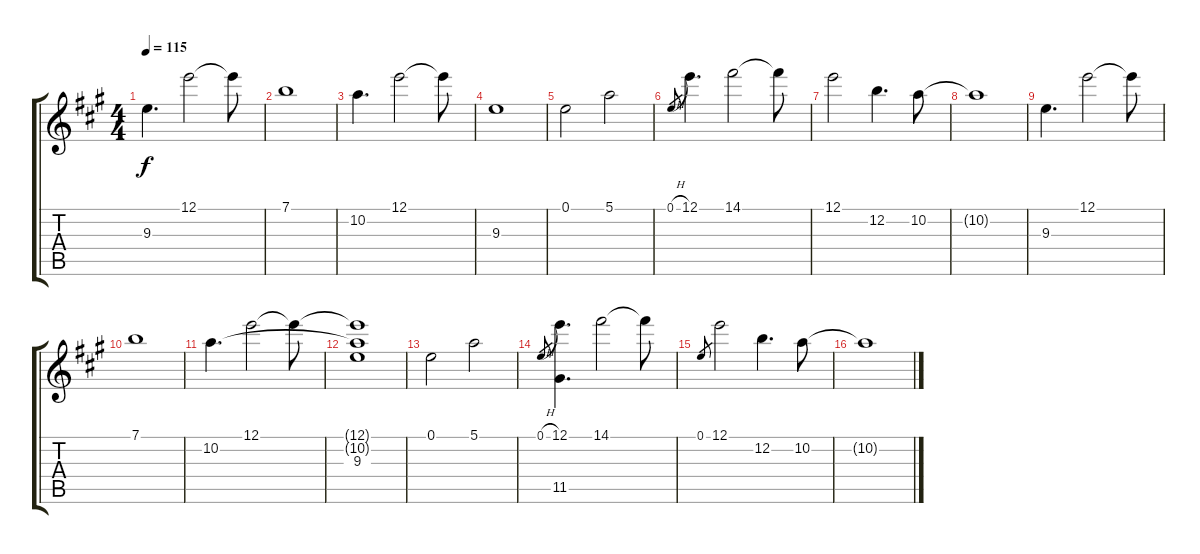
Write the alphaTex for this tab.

\track "" {instrument acousticguitarnylon}
\staff {score tabs}
\tuning (E4 B3 G3 D3 A2 E2) {hide}
\ts (4 4)
\tempo 115
\clef g2
\ks a
9.3.4{d dy f} 12.1.2 12.1{t}.8 |
7.1.1 |
10.2.4{d} 12.1.2 12.1{t}.8 |
9.3.1 |
0.1.2 5.1.2 |
0.1{h}.8{gr} 12.1.4{d} 14.1.2 14.1{t}.8 |
12.1.2 12.2.4{d} 10.2.8 |
10.2{t}.1 |
9.3.4{d} 12.1.2 12.1{t}.8 |
7.1.1 |
10.2.4{d} 12.1.2 12.1{t}.8 |
(12.1{t} 10.2{t} 9.3).1 |
0.1.2 5.1.2 |
0.1{h}.8{gr} (12.1 11.5).4{d} 14.1.2 14.1{t}.8 |
0.1.8{gr} 12.1.2 12.2.4{d} 10.2.8 |
10.2{t}.1
